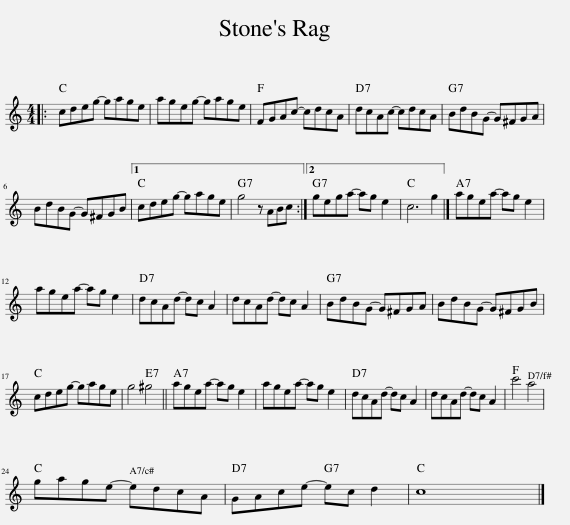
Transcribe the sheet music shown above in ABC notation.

X:1
L:1/8
M:4/4
I:linebreak $
K:C
V:1 treble
V:1
|: cdeg- gage | ageg- gage | FGAc- cdcA | dcAc- cdcA | BdBG- G^FGA |$ %5
 BdBG- G^FGB |1 cdeg- gage | g4 z ABc :|2 gega- ag e2 | c6 g2 |] %10
 agea- ag e2 |$ agea- ag e2 | dcAd- dc A2 | dcAd- dc A2 | BdBG- G^FGA | %15
 BdBG- G^FGB |$ cdeg- gage | g4 ^g4 || agea- ag e2 | agea- ag e2 | %20
 dcAd- dc A2 | dcAd- dc A2 | c'4 a4 |$ gage- edcA | GAce- ec d2 | %25
 c8 |] %26
